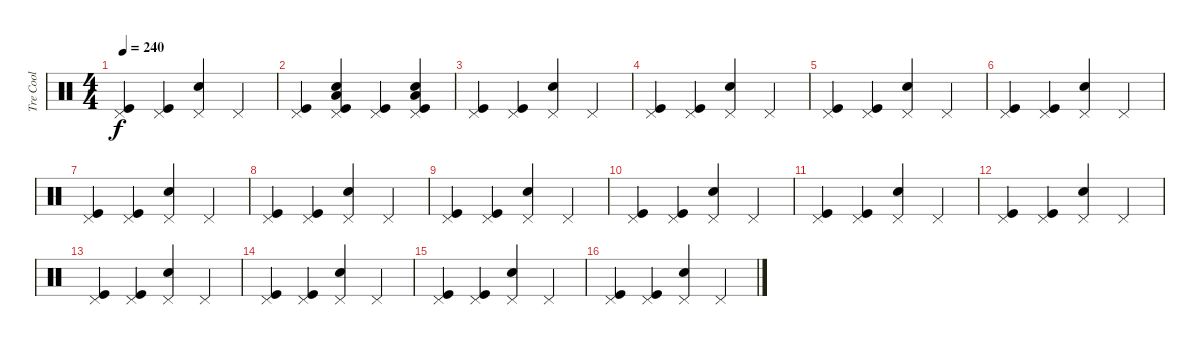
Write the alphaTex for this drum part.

\track ("Tre Cool" "Tre Cool") {instrument percussion}
\staff {score}
\articulation defaults
\ts (4 4)
\tempo 240
\clef neutral
\ks c
("Pedal Hi-Hat (hit)" "Kick (hit)").4{dy f} ("Pedal Hi-Hat (hit)" "Kick (hit)").4 ("Pedal Hi-Hat (hit)" "Snare (hit) 2").4 "Pedal Hi-Hat (hit)".4 |
("Pedal Hi-Hat (hit)" "Kick (hit)").4 ("Pedal Hi-Hat (hit)" "Kick (hit)" "Snare (hit) 2" "Low Tom (hit)").4 ("Pedal Hi-Hat (hit)" "Kick (hit)").4 ("Pedal Hi-Hat (hit)" "Kick (hit)" "Snare (hit) 2" "Low Tom (hit)").4 |
("Pedal Hi-Hat (hit)" "Kick (hit)").4 ("Pedal Hi-Hat (hit)" "Kick (hit)").4 ("Pedal Hi-Hat (hit)" "Snare (hit) 2").4 "Pedal Hi-Hat (hit)".4 |
("Pedal Hi-Hat (hit)" "Kick (hit)").4 ("Pedal Hi-Hat (hit)" "Kick (hit)").4 ("Pedal Hi-Hat (hit)" "Snare (hit) 2").4 "Pedal Hi-Hat (hit)".4 |
("Pedal Hi-Hat (hit)" "Kick (hit)").4 ("Pedal Hi-Hat (hit)" "Kick (hit)").4 ("Pedal Hi-Hat (hit)" "Snare (hit) 2").4 "Pedal Hi-Hat (hit)".4 |
("Pedal Hi-Hat (hit)" "Kick (hit)").4 ("Pedal Hi-Hat (hit)" "Kick (hit)").4 ("Pedal Hi-Hat (hit)" "Snare (hit) 2").4 "Pedal Hi-Hat (hit)".4 |
("Pedal Hi-Hat (hit)" "Kick (hit)").4 ("Pedal Hi-Hat (hit)" "Kick (hit)").4 ("Pedal Hi-Hat (hit)" "Snare (hit) 2").4 "Pedal Hi-Hat (hit)".4 |
("Pedal Hi-Hat (hit)" "Kick (hit)").4 ("Pedal Hi-Hat (hit)" "Kick (hit)").4 ("Pedal Hi-Hat (hit)" "Snare (hit) 2").4 "Pedal Hi-Hat (hit)".4 |
("Pedal Hi-Hat (hit)" "Kick (hit)").4 ("Pedal Hi-Hat (hit)" "Kick (hit)").4 ("Pedal Hi-Hat (hit)" "Snare (hit) 2").4 "Pedal Hi-Hat (hit)".4 |
("Pedal Hi-Hat (hit)" "Kick (hit)").4 ("Pedal Hi-Hat (hit)" "Kick (hit)").4 ("Pedal Hi-Hat (hit)" "Snare (hit) 2").4 "Pedal Hi-Hat (hit)".4 |
("Pedal Hi-Hat (hit)" "Kick (hit)").4 ("Pedal Hi-Hat (hit)" "Kick (hit)").4 ("Pedal Hi-Hat (hit)" "Snare (hit) 2").4 "Pedal Hi-Hat (hit)".4 |
("Pedal Hi-Hat (hit)" "Kick (hit)").4 ("Pedal Hi-Hat (hit)" "Kick (hit)").4 ("Pedal Hi-Hat (hit)" "Snare (hit) 2").4 "Pedal Hi-Hat (hit)".4 |
("Pedal Hi-Hat (hit)" "Kick (hit)").4 ("Pedal Hi-Hat (hit)" "Kick (hit)").4 ("Pedal Hi-Hat (hit)" "Snare (hit) 2").4 "Pedal Hi-Hat (hit)".4 |
("Pedal Hi-Hat (hit)" "Kick (hit)").4 ("Pedal Hi-Hat (hit)" "Kick (hit)").4 ("Pedal Hi-Hat (hit)" "Snare (hit) 2").4 "Pedal Hi-Hat (hit)".4 |
("Pedal Hi-Hat (hit)" "Kick (hit)").4 ("Pedal Hi-Hat (hit)" "Kick (hit)").4 ("Pedal Hi-Hat (hit)" "Snare (hit) 2").4 "Pedal Hi-Hat (hit)".4 |
("Pedal Hi-Hat (hit)" "Kick (hit)").4 ("Pedal Hi-Hat (hit)" "Kick (hit)").4 ("Pedal Hi-Hat (hit)" "Snare (hit) 2").4 "Pedal Hi-Hat (hit)".4
